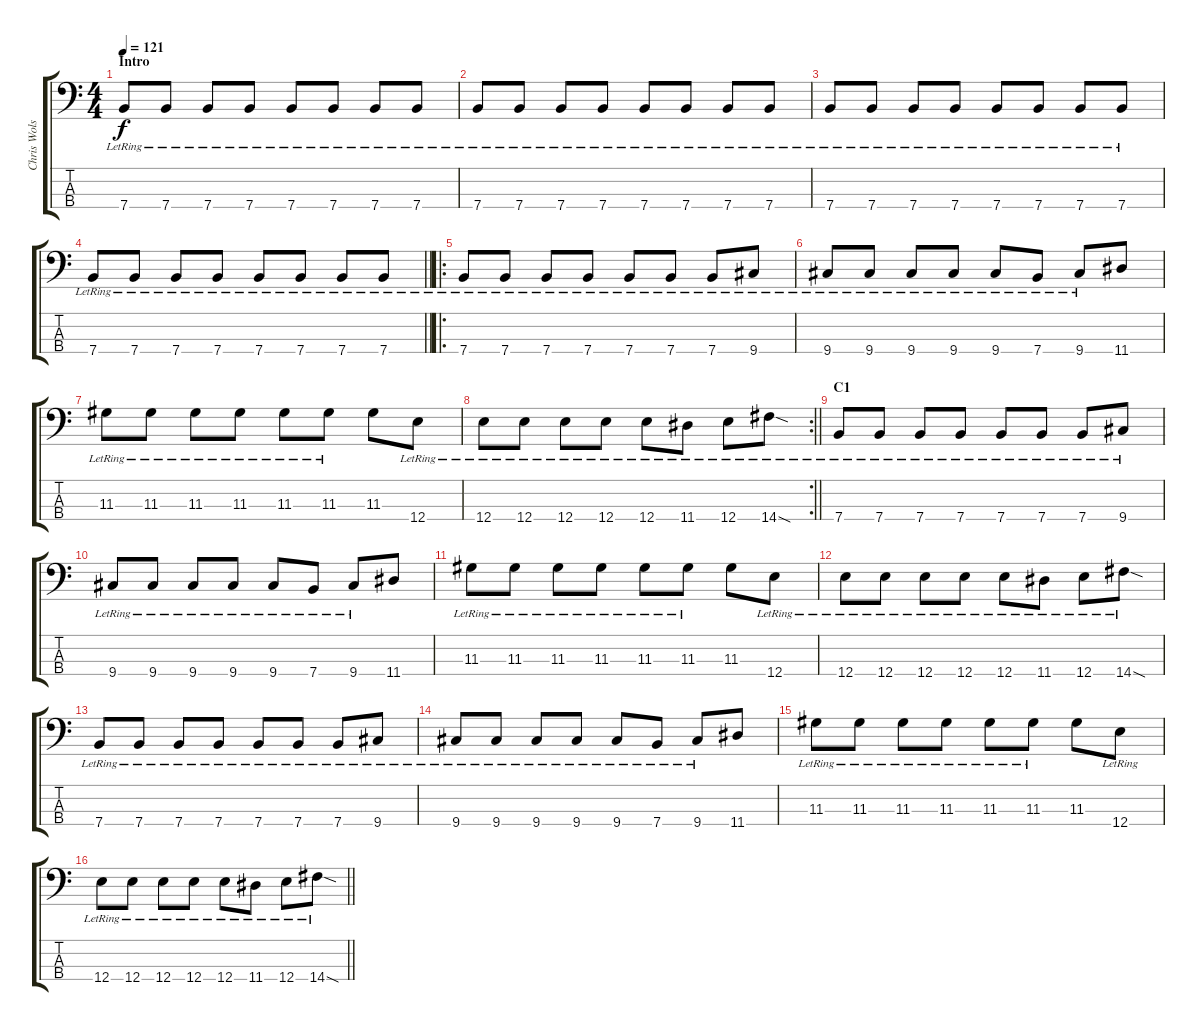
\track ("Chris Wolstenholme" "Chris Wols") {instrument electricbassfinger}
\staff {score tabs}
\tuning (G2 D2 A1 E1) {hide}
\ts (4 4)
\section ("" "Intro")
\tempo 121
\clef f4
\ks c
7.4{lr}.8{dy f instrument electricbassfinger} 7.4{lr}.8 7.4{lr}.8 7.4{lr}.8 7.4{lr}.8 7.4{lr}.8 7.4{lr}.8 7.4{lr}.8 |
7.4{lr}.8 7.4{lr}.8 7.4{lr}.8 7.4{lr}.8 7.4{lr}.8 7.4{lr}.8 7.4{lr}.8 7.4{lr}.8 |
7.4{lr}.8 7.4{lr}.8 7.4{lr}.8 7.4{lr}.8 7.4{lr}.8 7.4{lr}.8 7.4{lr}.8 7.4{lr}.8 |
\barLineRight lightlight
7.4{lr}.8 7.4{lr}.8 7.4{lr}.8 7.4{lr}.8 7.4{lr}.8 7.4{lr}.8 7.4{lr}.8 7.4{lr}.8 |
\ro
7.4{lr}.8 7.4{lr}.8 7.4{lr}.8 7.4{lr}.8 7.4{lr}.8 7.4{lr}.8 7.4{lr}.8 9.4{lr}.8 |
9.4{lr}.8 9.4{lr}.8 9.4{lr}.8 9.4{lr}.8 9.4{lr}.8 7.4{lr}.8 9.4{lr}.8 11.4.8 |
11.3{lr}.8 11.3{lr}.8 11.3{lr}.8 11.3{lr}.8 11.3{lr}.8 11.3{lr}.8 11.3.8 12.4{lr}.8 |
\rc 2
\barLineRight lightlight
12.4{lr}.8 12.4{lr}.8 12.4{lr}.8 12.4{lr}.8 12.4{lr}.8 11.4{lr}.8 12.4{lr}.8 14.4{sod lr}.8 |
\section ("" "C1")
7.4{lr}.8 7.4{lr}.8 7.4{lr}.8 7.4{lr}.8 7.4{lr}.8 7.4{lr}.8 7.4{lr}.8 9.4{lr}.8 |
9.4{lr}.8 9.4{lr}.8 9.4{lr}.8 9.4{lr}.8 9.4{lr}.8 7.4{lr}.8 9.4{lr}.8 11.4.8 |
11.3{lr}.8 11.3{lr}.8 11.3{lr}.8 11.3{lr}.8 11.3{lr}.8 11.3{lr}.8 11.3.8 12.4{lr}.8 |
12.4{lr}.8 12.4{lr}.8 12.4{lr}.8 12.4{lr}.8 12.4{lr}.8 11.4{lr}.8 12.4{lr}.8 14.4{sod lr}.8 |
7.4{lr}.8 7.4{lr}.8 7.4{lr}.8 7.4{lr}.8 7.4{lr}.8 7.4{lr}.8 7.4{lr}.8 9.4{lr}.8 |
9.4{lr}.8 9.4{lr}.8 9.4{lr}.8 9.4{lr}.8 9.4{lr}.8 7.4{lr}.8 9.4{lr}.8 11.4.8 |
11.3{lr}.8 11.3{lr}.8 11.3{lr}.8 11.3{lr}.8 11.3{lr}.8 11.3{lr}.8 11.3.8 12.4{lr}.8 |
\barLineRight lightlight
12.4{lr}.8 12.4{lr}.8 12.4{lr}.8 12.4{lr}.8 12.4{lr}.8 11.4{lr}.8 12.4{lr}.8 14.4{sod lr}.8
